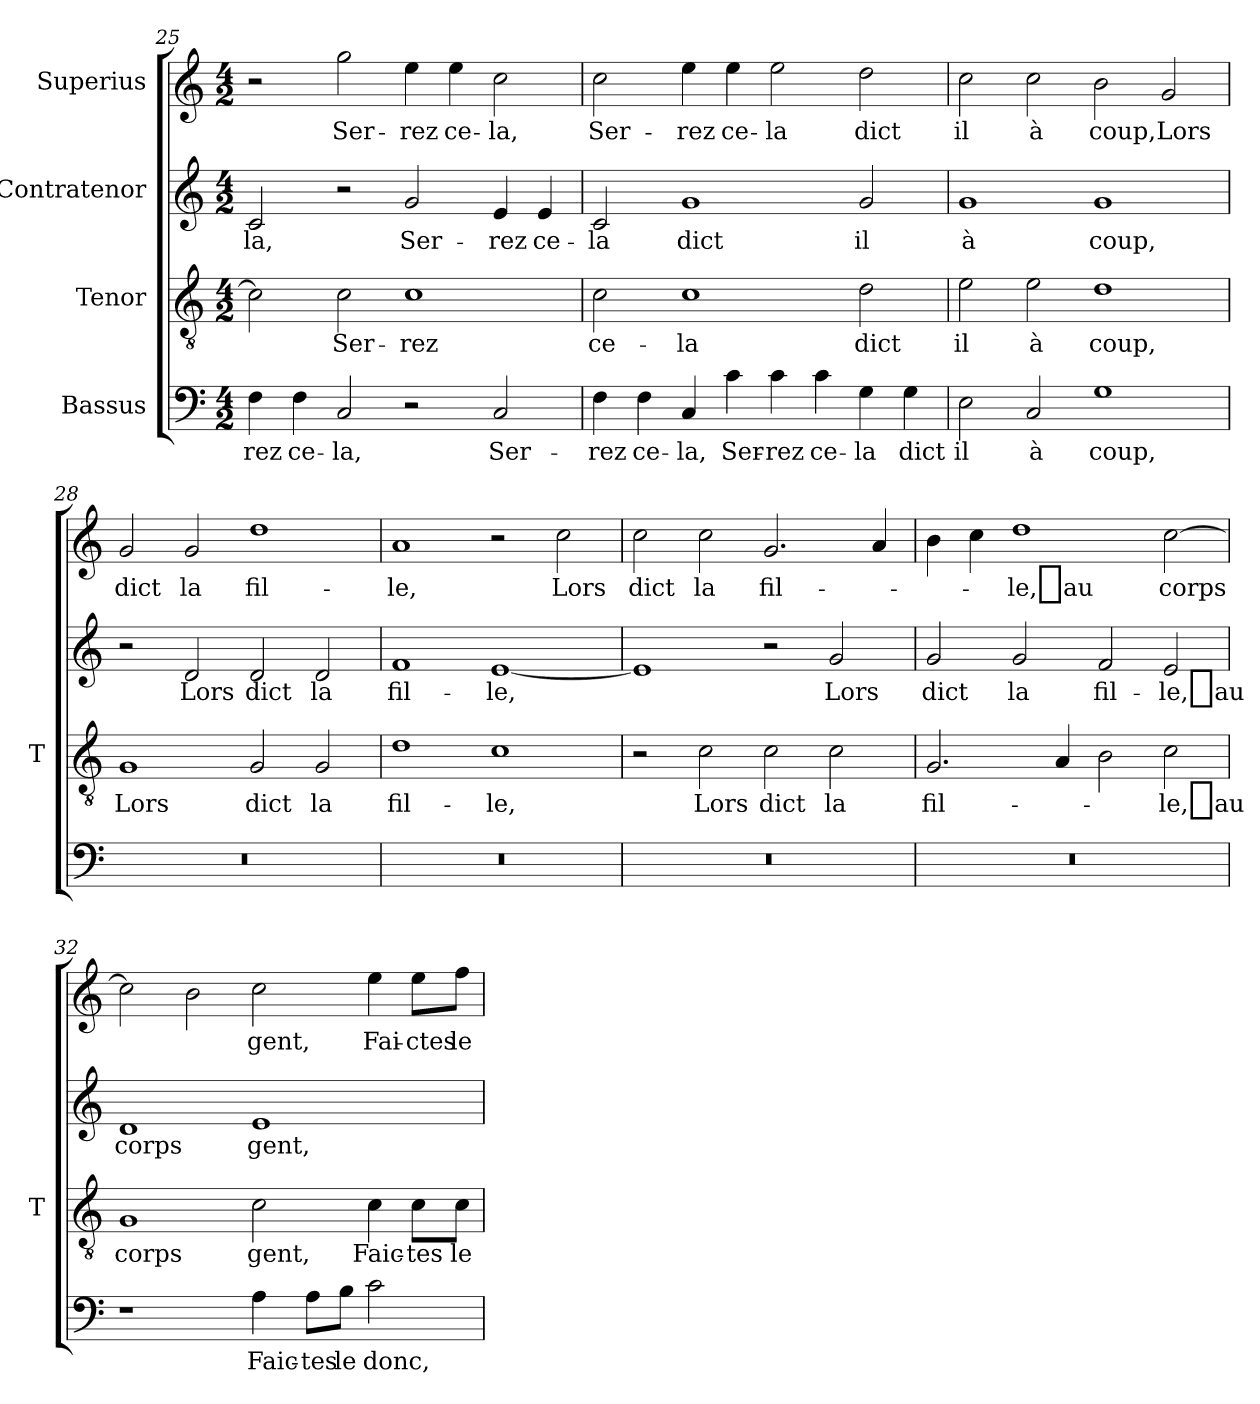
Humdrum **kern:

**kern	**text	**kern	**text	**kern	**text	**kern	**text
*part4	*part4	*part3	*part3	*part2	*part2	*part1	*part1
*staff4	*staff4	*staff3	*staff3	*staff2	*staff2	*staff1	*staff1
*I"Bassus	*	*I"Tenor	*	*I"Contratenor	*	*I"Superius	*
*	*	*I'T	*	*	*	*	*
*clefF4	*	*clefGv2	*	*clefG2	*	*clefG2	*
*k[]	*	*k[]	*	*k[]	*	*k[]	*
*M4/2	*	*M4/2	*	*M4/2	*	*M4/2	*
=25	=25	=25	=25	=25	=25	=25	=25
4F	-rez	2c]	.	2c	-la,	2r	.
4F	ce-	.	.	.	.	.	.
2C	-la,	2c	Ser-	2r	.	2gg	Ser-
2r	.	1c	-rez	2g	Ser-	4ee	-rez
.	.	.	.	.	.	4ee	ce-
2C	Ser-	.	.	4e	-rez	2cc	-la,
.	.	.	.	4e	ce-	.	.
=26	=26	=26	=26	=26	=26	=26	=26
4F	-rez	2c	ce-	2c	-la	2cc	Ser-
4F	ce-	.	.	.	.	.	.
4C	-la,	1c	-la	1g	-dict	4ee	-rez
4c	Ser-	.	.	.	.	4ee	ce-
4c	-rez	.	.	.	.	2ee	-la
4c	ce-	.	.	.	.	.	.
4G	-la	2d	-dict	2g	-il	2dd	-dict
4G	-dict	.	.	.	.	.	.
=27	=27	=27	=27	=27	=27	=27	=27
2E	-il	2e	-il	1g	-à	2cc	-il
2C	-à	2e	-à	.	.	2cc	-à
1G	-coup,	1d	-coup,	1g	-coup,	2b	-coup,
.	.	.	.	.	.	2g	-Lors
=28	=28	=28	=28	=28	=28	=28	=28
0r	.	1G	-Lors	2r	.	2g	-dict
.	.	.	.	2d	-Lors	2g	-la
.	.	2G	-dict	2d	-dict	1dd	fil-
.	.	2G	-la	2d	-la	.	.
=29	=29	=29	=29	=29	=29	=29	=29
0r	.	1d	fil-	1f	fil-	1a	-le,
.	.	1c	-le,	[1e	-le,	2r	.
.	.	.	.	.	.	2cc	-Lors
=30	=30	=30	=30	=30	=30	=30	=30
0r	.	2r	.	1e]	.	2cc	-dict
.	.	2c	-Lors	.	.	2cc	-la
.	.	2c	-dict	2r	.	2.g	fil-
.	.	2c	-la	2g	-Lors	.	.
.	.	.	.	.	.	4a	.
=31	=31	=31	=31	=31	=31	=31	=31
0r	.	2.G	fil-	2g	-dict	4b	.
.	.	.	.	.	.	4cc	.
.	.	.	.	2g	-la	1dd	-le,_au
.	.	4A	.	.	.	.	.
.	.	2B	.	2f	fil-	.	.
.	.	2c	-le,_au	2e	-le,_au	[2cc	-corps
=32	=32	=32	=32	=32	=32	=32	=32
1r	.	1G	-corps	1d	-corps	2cc]	.
.	.	.	.	.	.	2b	.
4A	Faic-	2c	-gent,	1e	-gent,	2cc	-gent,
8A\L	-tes	.	.	.	.	.	.
8B\J	-le	.	.	.	.	.	.
2c	-donc,	4c	Faic-	.	.	4ee	Fai-
.	.	8c\L	-tes	.	.	8ee\L	-ctes
.	.	8c\J	-le	.	.	8ff\J	-le
=	=	=	=	=	=	=	=
*-	*-	*-	*-	*-	*-	*-	*-
